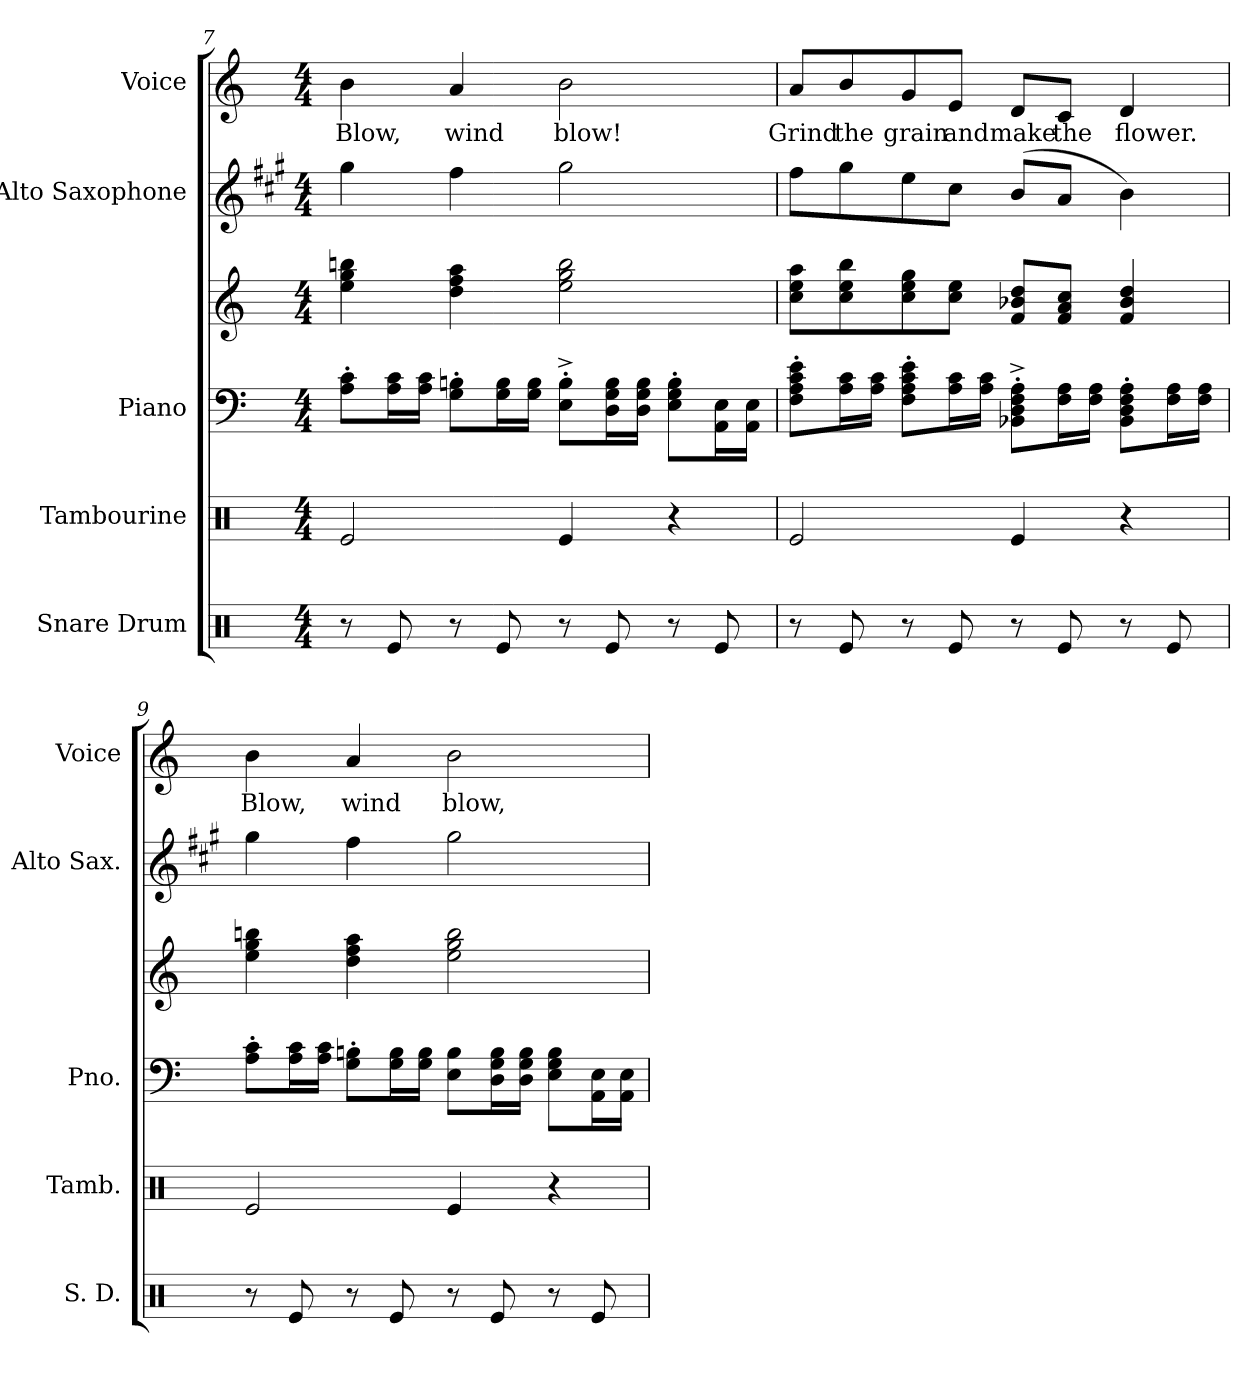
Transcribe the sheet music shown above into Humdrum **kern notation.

**kern	**kern	**kern	**kern	**kern	**kern	**text
*part5	*part4	*part3	*part3	*part2	*part1	*part1
*staff6	*staff5	*staff4	*staff3	*staff2	*staff1	*staff1
*I"Snare Drum	*I"Tambourine	*I"Piano	*	*I"Alto Saxophone	*I"Voice	*
*I'S. D.	*I'Tamb.	*I'Pno.	*	*I'Alto Sax.	*I'Voice	*
!!LO:PB:g=z
*clefX	*clefX	*clefF4	*clefG2	*clefG2	*clefG2	*
*	*	*	*	*ITrd5c9	*	*
*k[]	*k[]	*k[]	*k[]	*k[]	*k[]	*
*C:	*C:	*C:	*C:	*C:	*C:	*
*M4/4	*M4/4	*M4/4	*M4/4	*M4/4	*M4/4	*
=7	=7	=7	=7	=7	=7	=7
!	!	!	!	!	!	!LO:LY:b:color=#000000
8r	2Rei/	8Ai\' 8ci'L	4eei\ 4ggi 4bbni	4bi\	4bi\	Blow,
8Rei/	.	16Ai\ 16ciL	.	.	.	.
.	.	16Ai\ 16ciJJ	.	.	.	.
!	!	!	!	!	!	!LO:LY:b:color=#000000
8r	.	8Gi\' 8Bni'L	4ddi\ 4ffi 4aai	4ai\	4ai/	wind
8Rei/	.	16Gi\ 16BiL	.	.	.	.
.	.	16Gi\ 16BiJJ	.	.	.	.
!	!	!	!	!	!	!LO:LY:b:color=#000000
8r	4Rei/	8Ei\'^ 8Bi'^L	2eei\ 2ggi 2bbi	2bi\	2bi\	blow!
8Rei/	.	16Di\ 16Gi 16BiL	.	.	.	.
.	.	16Di\ 16Gi 16BiJJ	.	.	.	.
8r	4r	8Ei\' 8Gi' 8Bi'L	.	.	.	.
8Rei/	.	16AAi\ 16EiL	.	.	.	.
.	.	16AAi\ 16EiJJ	.	.	.	.
=8	=8	=8	=8	=8	=8	=8
!	!	!	!	!	!	!LO:LY:b:color=#000000
8r	2Rei/	8Fi\' 8Ai' 8ci' 8ei'L	8cci\ 8eei 8aaiL	8ai\L	8ai/L	Grind
!	!	!	!	!	!	!LO:LY:b:color=#000000
8Rei/	.	16Ai\ 16ciL	8cci\ 8eei 8bbi	8bi\	8bi/	the
.	.	16Ai\ 16ciJJ	.	.	.	.
!	!	!	!	!	!	!LO:LY:b:color=#000000
8r	.	8Fi\' 8Ai' 8ci' 8ei'L	8cci\ 8eei 8ggi	8gi\	8gi/	grain
!	!	!	!	!	!	!LO:LY:b:color=#000000
8Rei/	.	16Ai\ 16ciL	8cci\ 8eeiJ	8ei\J	8ei/J	and
.	.	16Ai\ 16ciJJ	.	.	.	.
!	!	!	!	!	!	!LO:LY:b:color=#000000
8r	4Rei/	8BB-Xi\'^ 8Di'^ 8Fi'^ 8Ai'^L	8fi/ 8b-Xi 8ddiL	(8di/L	8di/L	make
!	!	!	!	!	!	!LO:LY:b:color=#000000
8Rei/	.	16Fi\ 16AiL	8fi/ 8ai 8cciJ	8ci/J	8ci/J	the
.	.	16Fi\ 16AiJJ	.	.	.	.
!	!	!	!	!	!	!LO:LY:b:color=#000000
8r	4r	8BB-i\' 8Di' 8Fi' 8Ai'L	4fi/ 4b-i 4ddi	4di\)	4di/	flower.
8Rei/	.	16Fi\ 16AiL	.	.	.	.
.	.	16Fi\ 16AiJJ	.	.	.	.
=9	=9	=9	=9	=9	=9	=9
!	!	!	!	!	!	!LO:LY:b:color=#000000
8r	2Rei/	8Ai\' 8ci'L	4eei\ 4ggi 4bbni	4bi\	4bi\	Blow,
8Rei/	.	16Ai\ 16ciL	.	.	.	.
.	.	16Ai\ 16ciJJ	.	.	.	.
!	!	!	!	!	!	!LO:LY:b:color=#000000
8r	.	8Gi\' 8Bni'L	4ddi\ 4ffi 4aai	4ai\	4ai/	wind
8Rei/	.	16Gi\ 16BiL	.	.	.	.
.	.	16Gi\ 16BiJJ	.	.	.	.
!	!	!	!	!	!	!LO:LY:b:color=#000000
8r	4Rei/	8Ei\ 8BiL	2eei\ 2ggi 2bbi	2bi\	2bi\	blow,
8Rei/	.	16Di\ 16Gi 16BiL	.	.	.	.
.	.	16Di\ 16Gi 16BiJJ	.	.	.	.
8r	4r	8Ei\ 8Gi 8BiL	.	.	.	.
8Rei/	.	16AAi\ 16EiL	.	.	.	.
.	.	16AAi\ 16EiJJ	.	.	.	.
=	=	=	=	=	=	=
*-	*-	*-	*-	*-	*-	*-
